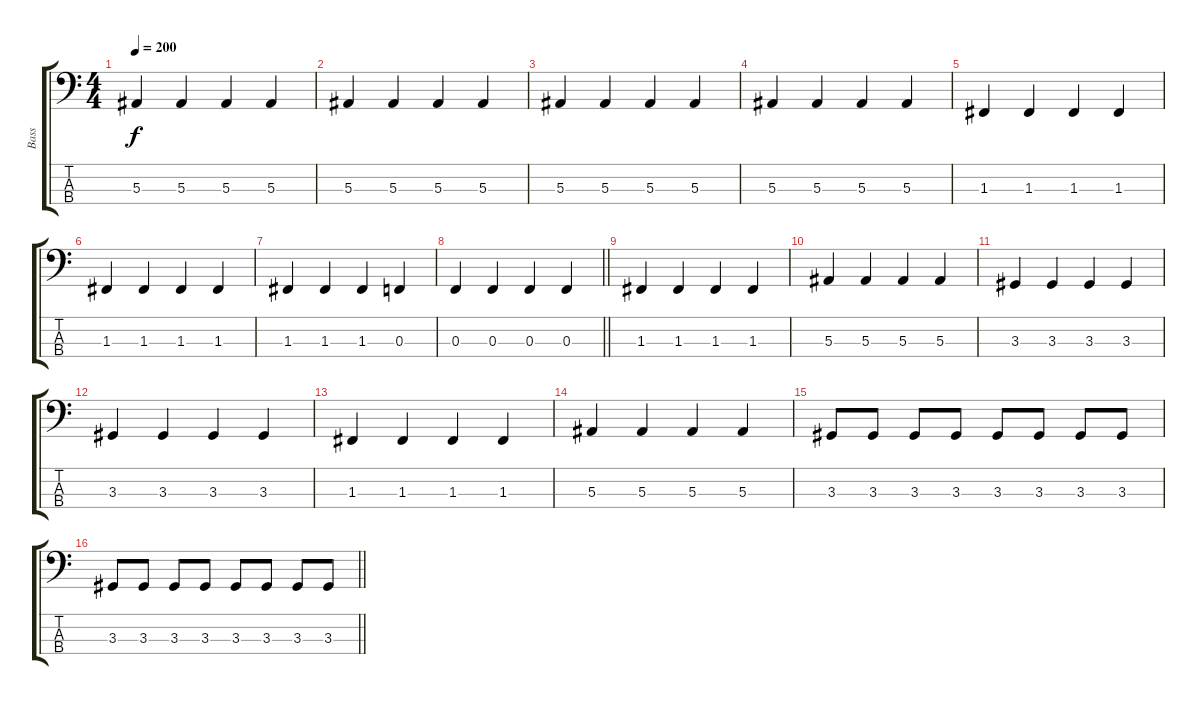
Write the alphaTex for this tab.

\track ("Bass" "Bass") {instrument electricbassfinger}
\staff {score tabs}
\tuning (Eb2 Bb1 F1 Bb0) {hide}
\ts (4 4)
\section ("" "")
\tempo 200
\clef f4
\ks c
5.3.4{dy f} 5.3.4 5.3.4 5.3.4 |
5.3.4 5.3.4 5.3.4 5.3.4 |
5.3.4 5.3.4 5.3.4 5.3.4 |
5.3.4 5.3.4 5.3.4 5.3.4 |
1.3.4 1.3.4 1.3.4 1.3.4 |
1.3.4 1.3.4 1.3.4 1.3.4 |
1.3.4 1.3.4 1.3.4 0.3.4 |
\barLineRight lightlight
0.3.4 0.3.4 0.3.4 0.3.4 |
\section ("" "")
1.3.4 1.3.4 1.3.4 1.3.4 |
5.3.4 5.3.4 5.3.4 5.3.4 |
3.3.4 3.3.4 3.3.4 3.3.4 |
3.3.4 3.3.4 3.3.4 3.3.4 |
1.3.4 1.3.4 1.3.4 1.3.4 |
5.3.4 5.3.4 5.3.4 5.3.4 |
3.3.8 3.3.8 3.3.8 3.3.8 3.3.8 3.3.8 3.3.8 3.3.8 |
\barLineRight lightlight
3.3.8 3.3.8 3.3.8 3.3.8 3.3.8 3.3.8 3.3.8 3.3.8
